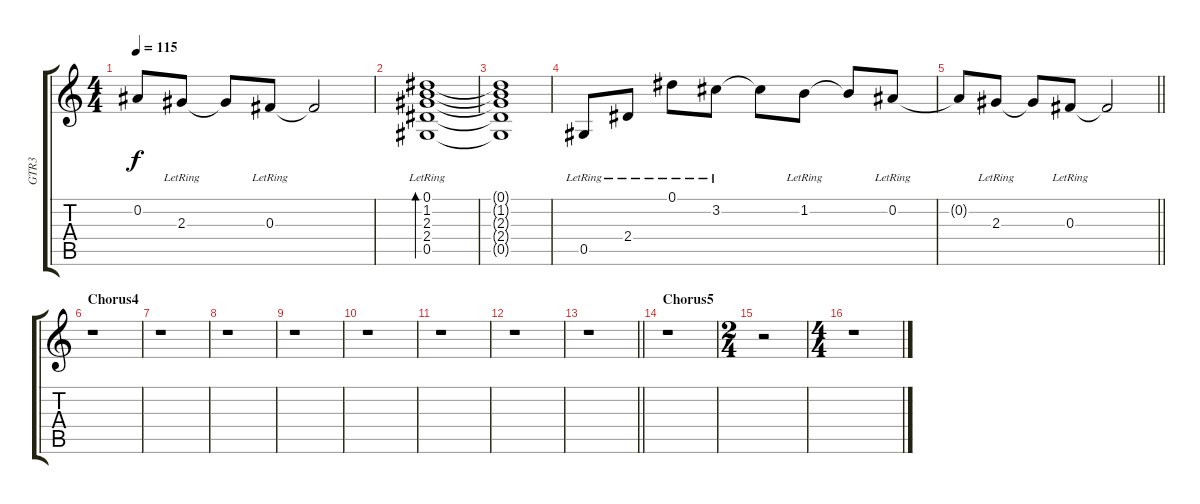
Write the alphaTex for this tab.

\track ("GTR3" "GTR3") {instrument electricguitarclean}
\staff {score tabs}
\tuning (Eb4 Bb3 Gb3 Db3 Ab2 Eb2) {hide}
\ts (4 4)
\tempo 115
\clef g2
\ks c
0.2{t}.8{dy f} 2.3{lr}.8 2.3{t}.8 0.3{lr}.8 0.3{t}.2 |
(0.1 1.2 2.3{lr} 2.4 0.5).1{bd 240} |
(0.1{t} 1.2{t} 2.3{t} 2.4{t} 0.5{t}).1 |
0.5{lr}.8 2.4{lr}.8 0.1{lr}.8 3.2{lr}.8 3.2{t}.8 1.2{lr}.8 1.2{t}.8 0.2{lr}.8 |
\barLineRight lightlight
0.2{t}.8 2.3{lr}.8 2.3{t}.8 0.3{lr}.8 0.3{t}.2 |
\section ("" "Chorus4")
r.1 |
r.1 |
r.1 |
r.1 |
r.1 |
r.1 |
r.1 |
\barLineRight lightlight
r.1 |
\section ("" "Chorus5")
r.1 |
\ts (2 4)
r.2 |
\ts (4 4)
r.1
